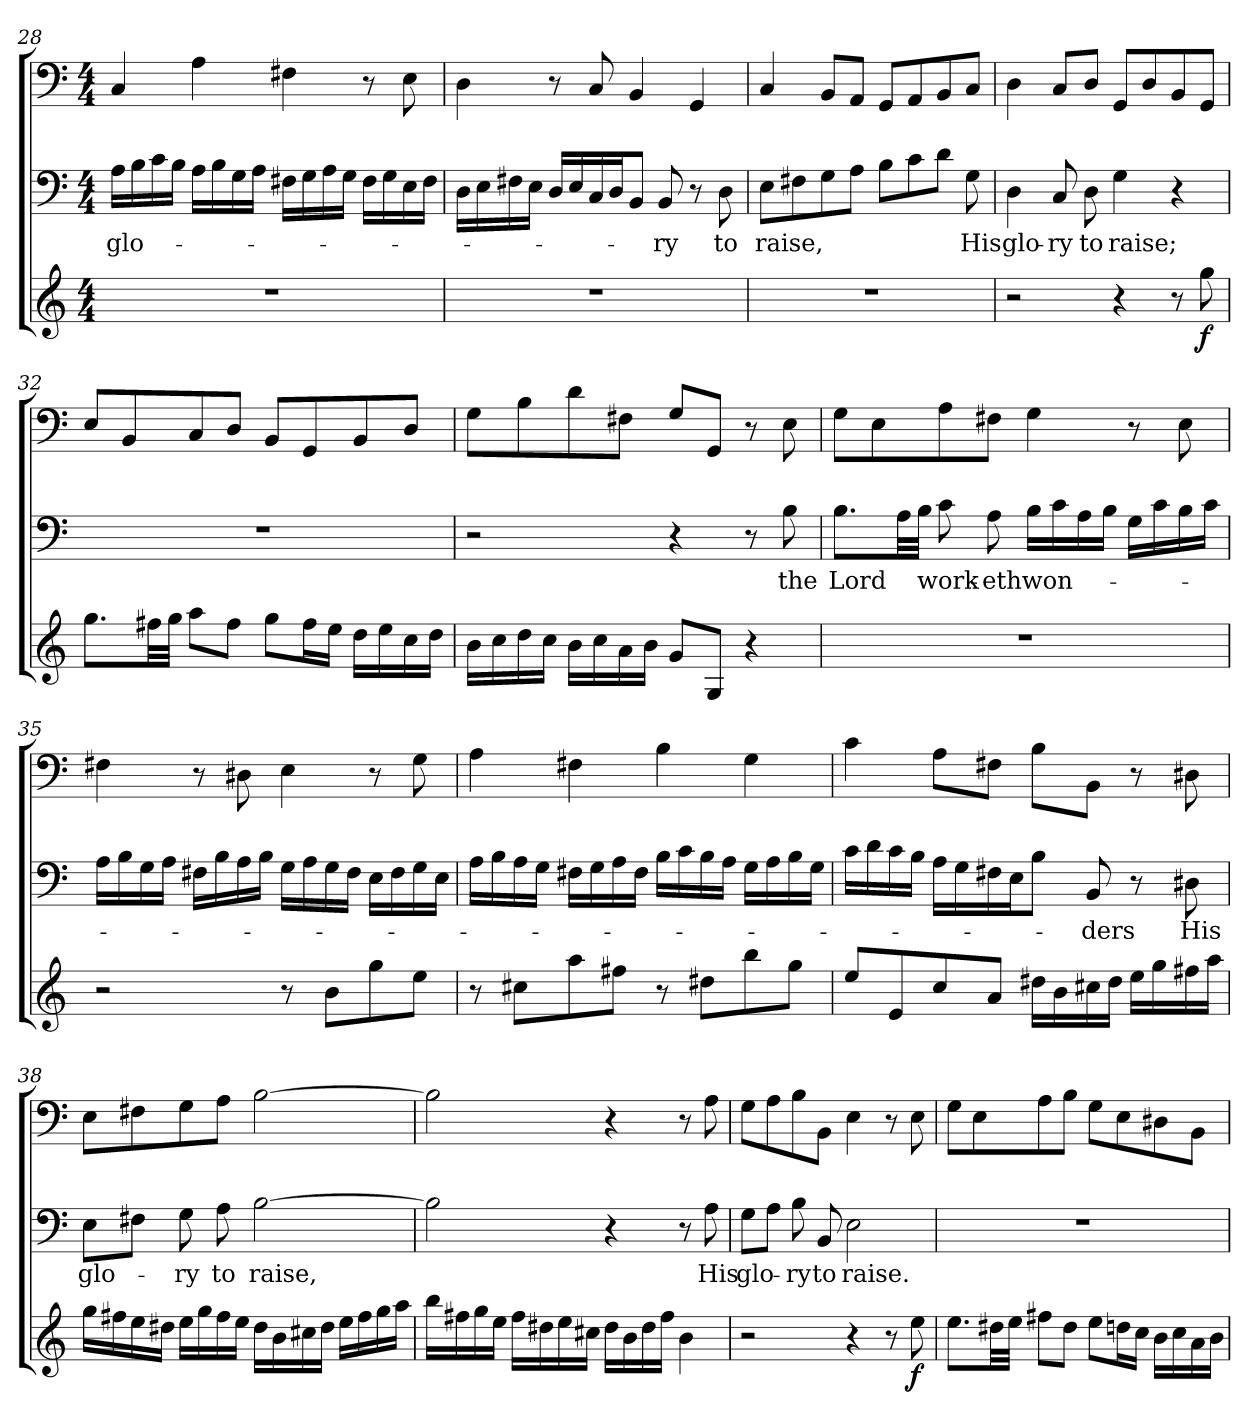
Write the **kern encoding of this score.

**kern	**dynam	**kern	**text	**kern
*part3	*part3	*part2	*part2	*part1
*staff3	*staff3	*staff2	*staff2	*staff1
*clefG2	*	*clefF4	*	*clefF4
*k[]	*	*k[]	*	*k[]
*a:	*	*a:	*	*a:
*M4/4	*	*M4/4	*	*M4/4
=28	=28	=28	=28	=28
1r	.	16A\LL	glo-	4C/
.	.	16B\	.	.
.	.	16c\	.	.
.	.	16B\JJ	.	.
.	.	16A\LL	.	4A\
.	.	16B\	.	.
.	.	16G\	.	.
.	.	16A\JJ	.	.
.	.	16F#X\LL	.	4F#X\
.	.	16G\	.	.
.	.	16A\	.	.
.	.	16G\JJ	.	.
.	.	16F#\LL	.	8r
.	.	16G\	.	.
.	.	16E\	.	8E\
.	.	16F#\JJ	.	.
=29	=29	=29	=29	=29
1r	.	16D\LL	.	4D\
.	.	16E\	.	.
.	.	16F#X\	.	.
.	.	16E\JJ	.	.
.	.	16D/LL	.	8r
.	.	16E/	.	.
.	.	16C/	.	8C/
.	.	16D/J	.	.
.	.	8BB/J	.	4BB/
.	.	8BB/	-ry	.
.	.	8r	.	4GG/
.	.	8D\	to	.
=30	=30	=30	=30	=30
1r	.	8E\L	raise,	4C/
.	.	8F#X\	.	.
.	.	8G\	.	8BB/L
.	.	8A\J	.	8AA/J
.	.	8B\L	.	8GG/L
.	.	8c\	.	8AA/
.	.	8d\J	.	8BB/
.	.	8G\	His	8C/J
=31	=31	=31	=31	=31
2r	.	4D\	glo-	4D\
.	.	8C/	-ry	8C/L
.	.	8D\	to	8D/J
4r	.	4G\	raise;	8GG/L
.	.	.	.	8D/
8r	.	4r	.	8BB/
8gg\	f	.	.	8GG/J
=32	=32	=32	=32	=32
8.gg\L	.	1r	.	8E/L
.	.	.	.	8BB/
32ff#X\LL	.	.	.	.
32gg\JJJ	.	.	.	.
8aa\L	.	.	.	8C/
8ff#\J	.	.	.	8D/J
8gg\L	.	.	.	8BB/L
16ff#\L	.	.	.	8GG/
16ee\JJ	.	.	.	.
16dd\LL	.	.	.	8BB/
16ee\	.	.	.	.
16cc\	.	.	.	8D/J
16dd\JJ	.	.	.	.
=33	=33	=33	=33	=33
16b\LL	.	2r	.	8G\L
16cc\	.	.	.	.
16dd\	.	.	.	8B\
16cc\JJ	.	.	.	.
16b\LL	.	.	.	8d\
16cc\	.	.	.	.
16a\	.	.	.	8F#X\J
16b\JJ	.	.	.	.
8g/L	.	4r	.	8G/L
8G/J	.	.	.	8GG/J
4r	.	8r	.	8r
.	.	8B\	the	8E\
=34	=34	=34	=34	=34
1r	.	8.B\L	Lord	8G\L
.	.	.	.	8E\
.	.	32A\LL	.	.
.	.	32B\JJJ	.	.
.	.	8c\	work-	8A\
.	.	8A\	-eth	8F#X\J
.	.	16B\LL	won-	4G\
.	.	16c\	.	.
.	.	16A\	.	.
.	.	16B\JJ	.	.
.	.	16G\LL	.	8r
.	.	16c\	.	.
.	.	16B\	.	8E\
.	.	16c\JJ	.	.
=35	=35	=35	=35	=35
2r	.	16A\LL	.	4F#X\
.	.	16B\	.	.
.	.	16G\	.	.
.	.	16A\JJ	.	.
.	.	16F#X\LL	.	8r
.	.	16B\	.	.
.	.	16A\	.	8D#X\
.	.	16B\JJ	.	.
8r	.	16G\LL	.	4E\
.	.	16A\	.	.
8b\L	.	16G\	.	.
.	.	16F#\JJ	.	.
8gg\	.	16E\LL	.	8r
.	.	16F#\	.	.
8ee\J	.	16G\	.	8G\
.	.	16E\JJ	.	.
=36	=36	=36	=36	=36
8r	.	16A\LL	.	4A\
.	.	16B\	.	.
8cc#X\L	.	16A\	.	.
.	.	16G\JJ	.	.
8aa\	.	16F#X\LL	.	4F#X\
.	.	16G\	.	.
8ff#X\J	.	16A\	.	.
.	.	16F#\JJ	.	.
8r	.	16B\LL	.	4B\
.	.	16c\	.	.
8dd#X\L	.	16B\	.	.
.	.	16A\JJ	.	.
8bb\	.	16G\LL	.	4G\
.	.	16A\	.	.
8gg\J	.	16B\	.	.
.	.	16G\JJ	.	.
=37	=37	=37	=37	=37
8ee/L	.	16c\LL	.	4c\
.	.	16d\	.	.
8e/	.	16c\	.	.
.	.	16B\JJ	.	.
8cc/	.	16A\LL	.	8A\L
.	.	16G\	.	.
8a/J	.	16F#X\	.	8F#X\J
.	.	16E\J	.	.
16dd#X\LL	.	8B\J	.	8B\L
16b\	.	.	.	.
16cc#X\	.	8BB/	-ders	8BB\J
16dd#\JJ	.	.	.	.
16ee\LL	.	8r	.	8r
16gg\	.	.	.	.
16ff#X\	.	8D#X\	His	8D#X\
16aa\JJ	.	.	.	.
=38	=38	=38	=38	=38
16gg\LL	.	8E\L	glo-	8E\L
16ff#X\	.	.	.	.
16ee\	.	8F#X\J	.	8F#X\
16dd#X\JJ	.	.	.	.
16ee\LL	.	8G\	-ry	8G\
16gg\	.	.	.	.
16ff#\	.	8A\	to	8A\J
16ee\JJ	.	.	.	.
16dd#\LL	.	[2B\	raise,	[2B\
16b\	.	.	.	.
16cc#X\	.	.	.	.
16dd#\JJ	.	.	.	.
16ee\LL	.	.	.	.
16ff#\	.	.	.	.
16gg\	.	.	.	.
16aa\JJ	.	.	.	.
=39	=39	=39	=39	=39
16bb\LL	.	2B\]	.	2B\]
16ff#X\	.	.	.	.
16gg\	.	.	.	.
16ee\JJ	.	.	.	.
16ff#\LL	.	.	.	.
16dd#X\	.	.	.	.
16ee\	.	.	.	.
16cc#X\JJ	.	.	.	.
16dd#\LL	.	4r	.	4r
16b\	.	.	.	.
16dd#\	.	.	.	.
16ff#\JJ	.	.	.	.
4b\	.	8r	.	8r
.	.	8A\	His	8A\
=40	=40	=40	=40	=40
2r	.	8G\L	glo-	8G\L
.	.	8A\J	.	8A\
.	.	8B\	-ry	8B\
.	.	8BB/	to	8BB\J
4r	.	2E\	raise.	4E\
8r	.	.	.	8r
8ee\	f	.	.	8E\
=41	=41	=41	=41	=41
8.ee\L	.	1r	.	8G\L
.	.	.	.	8E\
32dd#X\LL	.	.	.	.
32ee\JJJ	.	.	.	.
8ff#X\L	.	.	.	8A\
8dd#\J	.	.	.	8B\J
8ee\L	.	.	.	8G\L
16ddn\L	.	.	.	8E\
16cc\JJ	.	.	.	.
16b\LL	.	.	.	8D#X\
16cc\	.	.	.	.
16a\	.	.	.	8BB\J
16b\JJ	.	.	.	.
=	=	=	=	=
*-	*-	*-	*-	*-
